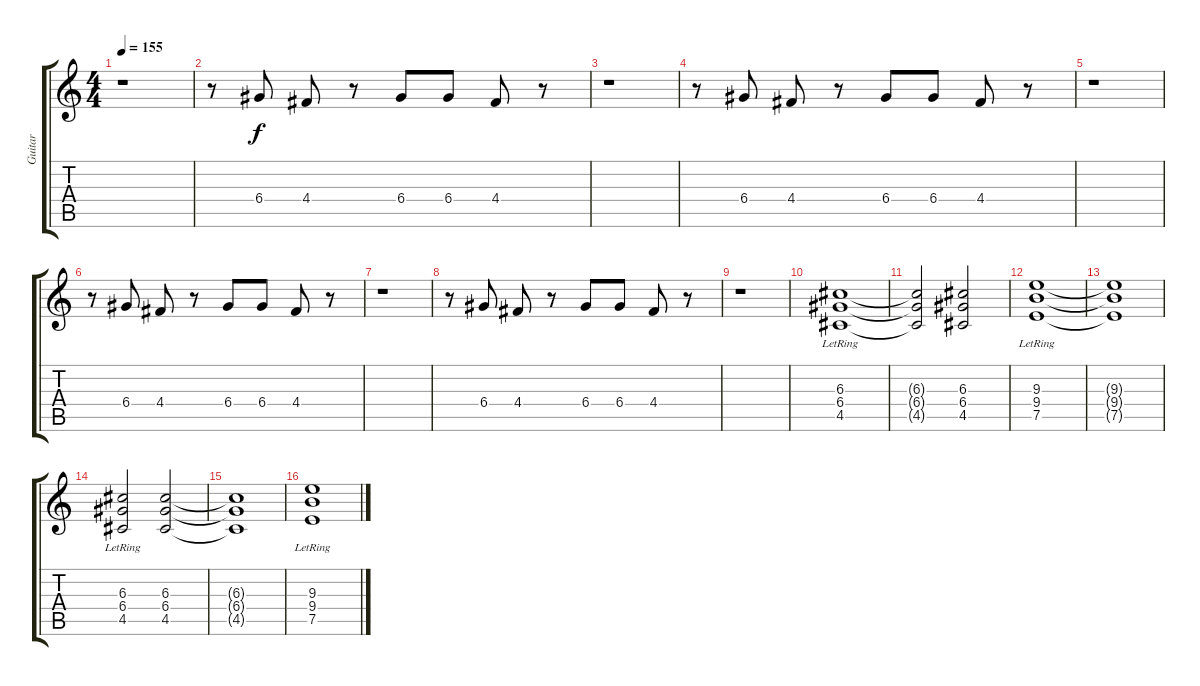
\track ("Guitar" "Guitar") {instrument overdrivenguitar}
\staff {score tabs}
\tuning (E4 B3 G3 D3 A2 E2) {hide}
\ts (4 4)
\tempo 155
\clef g2
\ks c
r.1{dy f} |
r.8 6.4.8 4.4.8 r.8 6.4.8 6.4.8 4.4.8 r.8 |
r.1 |
r.8 6.4.8 4.4.8 r.8 6.4.8 6.4.8 4.4.8 r.8 |
r.1 |
r.8 6.4.8 4.4.8 r.8 6.4.8 6.4.8 4.4.8 r.8 |
r.1 |
r.8 6.4.8 4.4.8 r.8 6.4.8 6.4.8 4.4.8 r.8 |
r.1 |
(6.3{lr} 6.4{lr} 4.5{lr}).1 |
(6.3{t} 6.4{t} 4.5{t}).2 (6.3 6.4 4.5).2 |
(9.3{lr} 9.4{lr} 7.5{lr}).1 |
(9.3{t} 9.4{t} 7.5{t}).1 |
(6.3{lr} 6.4{lr} 4.5{lr}).2 (6.3 6.4 4.5).2 |
(6.3{t} 6.4{t} 4.5{t}).1 |
(9.3{lr} 9.4{lr} 7.5{lr}).1
